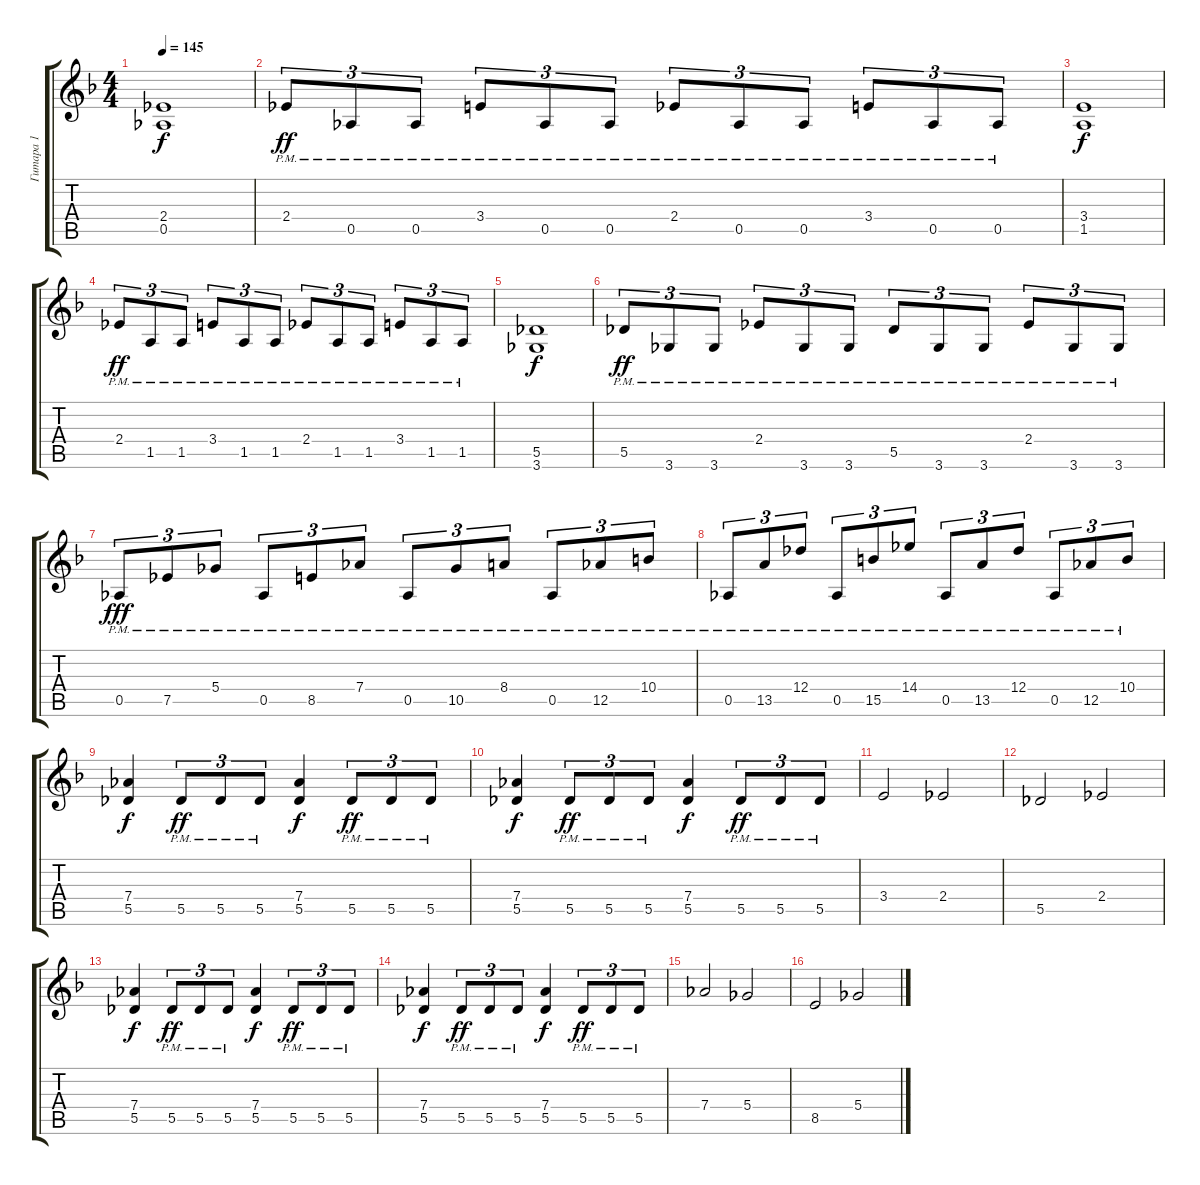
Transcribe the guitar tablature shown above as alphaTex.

\track ("Гитара 1" "Гитара 1") {instrument distortionguitar}
\staff {score tabs}
\tuning (Eb4 Bb3 Gb3 Db3 Ab2 Eb2) {hide}
\ts (4 4)
\tempo 145
\clef g2
\ks dminor
(2.4 0.5).1{dy f} |
2.4{pm}.8{tu (3 2) dy ff} 0.5{pm}.8{tu (3 2)} 0.5{pm}.8{tu (3 2)} 3.4{pm}.8{tu (3 2)} 0.5{pm}.8{tu (3 2)} 0.5{pm}.8{tu (3 2)} 2.4{pm}.8{tu (3 2)} 0.5{pm}.8{tu (3 2)} 0.5{pm}.8{tu (3 2)} 3.4{pm}.8{tu (3 2)} 0.5{pm}.8{tu (3 2)} 0.5{pm}.8{tu (3 2)} |
(3.4 1.5).1{dy f} |
2.4{pm}.8{tu (3 2) dy ff} 1.5{pm}.8{tu (3 2)} 1.5{pm}.8{tu (3 2)} 3.4{pm}.8{tu (3 2)} 1.5{pm}.8{tu (3 2)} 1.5{pm}.8{tu (3 2)} 2.4{pm}.8{tu (3 2)} 1.5{pm}.8{tu (3 2)} 1.5{pm}.8{tu (3 2)} 3.4{pm}.8{tu (3 2)} 1.5{pm}.8{tu (3 2)} 1.5{pm}.8{tu (3 2)} |
(5.5 3.6).1{dy f} |
5.5{pm}.8{tu (3 2) dy ff} 3.6{pm}.8{tu (3 2)} 3.6{pm}.8{tu (3 2)} 2.4{pm}.8{tu (3 2)} 3.6{pm}.8{tu (3 2)} 3.6{pm}.8{tu (3 2)} 5.5{pm}.8{tu (3 2)} 3.6{pm}.8{tu (3 2)} 3.6{pm}.8{tu (3 2)} 2.4{pm}.8{tu (3 2)} 3.6{pm}.8{tu (3 2)} 3.6{pm}.8{tu (3 2)} |
0.5{pm}.8{tu (3 2) dy fff} 7.5{pm}.8{tu (3 2)} 5.4{pm}.8{tu (3 2)} 0.5{pm}.8{tu (3 2)} 8.5{pm}.8{tu (3 2)} 7.4{pm}.8{tu (3 2)} 0.5{pm}.8{tu (3 2)} 10.5{pm}.8{tu (3 2)} 8.4{pm}.8{tu (3 2)} 0.5{pm}.8{tu (3 2)} 12.5{pm}.8{tu (3 2)} 10.4{pm}.8{tu (3 2)} |
0.5{pm}.8{tu (3 2)} 13.5{pm}.8{tu (3 2)} 12.4{pm}.8{tu (3 2)} 0.5{pm}.8{tu (3 2)} 15.5{pm}.8{tu (3 2)} 14.4{pm}.8{tu (3 2)} 0.5{pm}.8{tu (3 2)} 13.5{pm}.8{tu (3 2)} 12.4{pm}.8{tu (3 2)} 0.5{pm}.8{tu (3 2)} 12.5{pm}.8{tu (3 2)} 10.4{pm}.8{tu (3 2)} |
(7.4 5.5).4{dy f} 5.5{pm}.8{tu (3 2) dy ff} 5.5{pm}.8{tu (3 2)} 5.5{pm}.8{tu (3 2)} (7.4 5.5).4{dy f} 5.5{pm}.8{tu (3 2) dy ff} 5.5{pm}.8{tu (3 2)} 5.5{pm}.8{tu (3 2)} |
(7.4 5.5).4{dy f} 5.5{pm}.8{tu (3 2) dy ff} 5.5{pm}.8{tu (3 2)} 5.5{pm}.8{tu (3 2)} (7.4 5.5).4{dy f} 5.5{pm}.8{tu (3 2) dy ff} 5.5{pm}.8{tu (3 2)} 5.5{pm}.8{tu (3 2)} |
3.4.2 2.4.2 |
5.5.2 2.4.2 |
(7.4 5.5).4{dy f} 5.5{pm}.8{tu (3 2) dy ff} 5.5{pm}.8{tu (3 2)} 5.5{pm}.8{tu (3 2)} (7.4 5.5).4{dy f} 5.5{pm}.8{tu (3 2) dy ff} 5.5{pm}.8{tu (3 2)} 5.5{pm}.8{tu (3 2)} |
(7.4 5.5).4{dy f} 5.5{pm}.8{tu (3 2) dy ff} 5.5{pm}.8{tu (3 2)} 5.5{pm}.8{tu (3 2)} (7.4 5.5).4{dy f} 5.5{pm}.8{tu (3 2) dy ff} 5.5{pm}.8{tu (3 2)} 5.5{pm}.8{tu (3 2)} |
7.4.2 5.4.2 |
8.5.2 5.4.2
